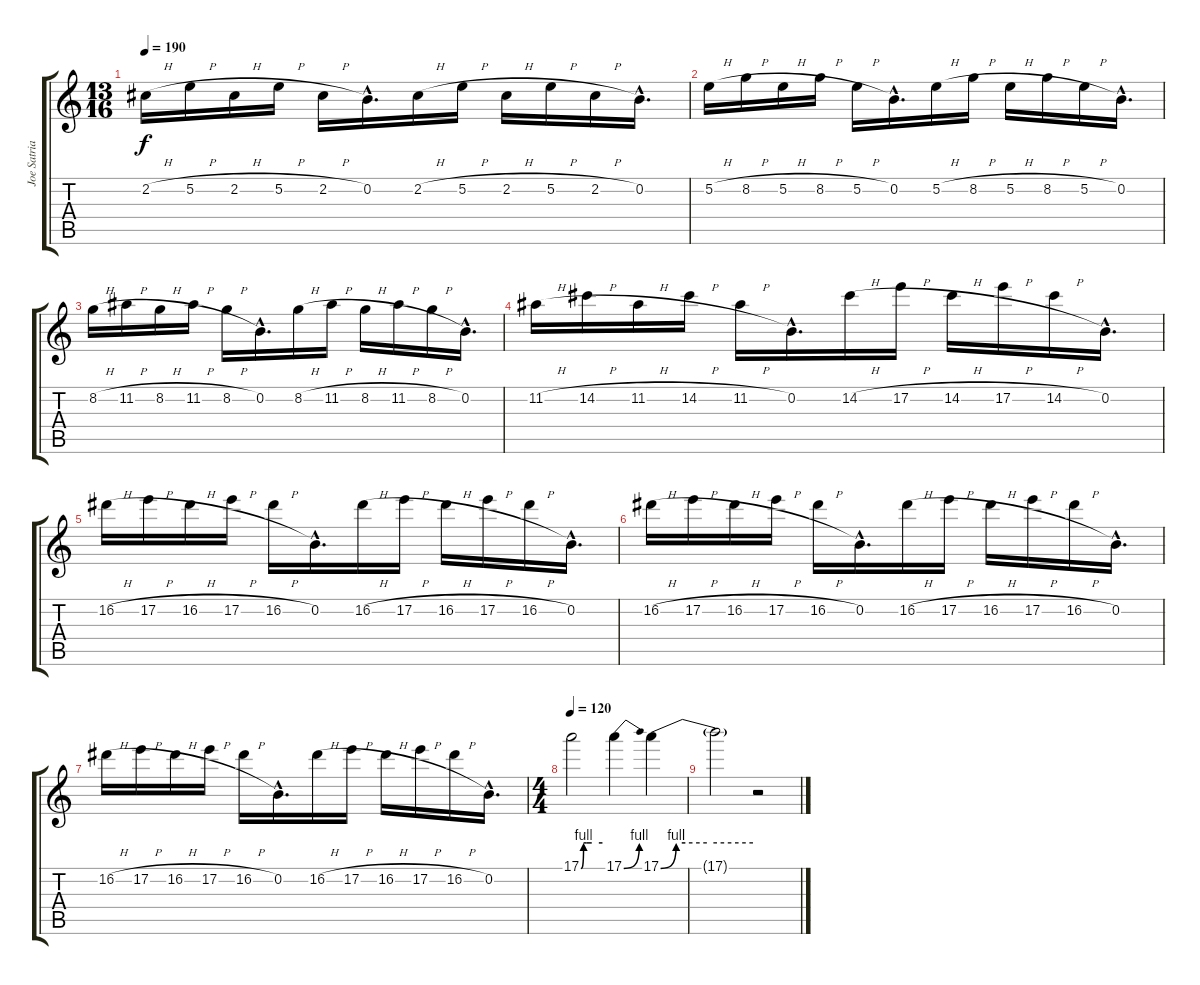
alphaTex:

\track ("Joe Satriani" "Joe Satria") {instrument distortionguitar}
\staff {score tabs}
\tuning (E4 B3 G3 D3 A2 E2) {hide}
\ts (13 16)
\tempo 190
\clef g2
\ks c
2.2{h}.16{dy f} 5.2{h}.16 2.2{h}.16 5.2{h}.16 2.2{h}.16 0.2{hac}.16{d} 2.2{h}.16 5.2{h}.16 2.2{h}.16 5.2{h}.16 2.2{h}.16 0.2{hac}.16{d} |
5.2{h}.16 8.2{h}.16 5.2{h}.16 8.2{h}.16 5.2{h}.16 0.2{hac}.16{d} 5.2{h}.16 8.2{h}.16 5.2{h}.16 8.2{h}.16 5.2{h}.16 0.2{hac}.16{d} |
8.2{h}.16 11.2{h}.16 8.2{h}.16 11.2{h}.16 8.2{h}.16 0.2{hac}.16{d} 8.2{h}.16 11.2{h}.16 8.2{h}.16 11.2{h}.16 8.2{h}.16 0.2{hac}.16{d} |
11.2{h}.16 14.2{h}.16 11.2{h}.16 14.2{h}.16 11.2{h}.16 0.2{hac}.16{d} 14.2{h}.16 17.2{h}.16 14.2{h}.16 17.2{h}.16 14.2{h}.16 0.2{hac}.16{d} |
16.2{h}.16 17.2{h}.16 16.2{h}.16 17.2{h}.16 16.2{h}.16 0.2{hac}.16{d} 16.2{h}.16 17.2{h}.16 16.2{h}.16 17.2{h}.16 16.2{h}.16 0.2{hac}.16{d} |
16.2{h}.16 17.2{h}.16 16.2{h}.16 17.2{h}.16 16.2{h}.16 0.2{hac}.16{d} 16.2{h}.16 17.2{h}.16 16.2{h}.16 17.2{h}.16 16.2{h}.16 0.2{hac}.16{d} |
16.2{h}.16 17.2{h}.16 16.2{h}.16 17.2{h}.16 16.2{h}.16 0.2{hac}.16{d} 16.2{h}.16 17.2{h}.16 16.2{h}.16 17.2{h}.16 16.2{h}.16 0.2{hac}.16{d} |
\ts (4 4)
\tempo 120
17.1{be (custom 0 0 7 4 15 4 30 4 60 4)}.2 17.1{be (bend 0 0 60 4)}.4 17.1{be (custom 0 0 10 4 16 4 30 4 60 4)}.4 |
17.1{t}.2 r.2
